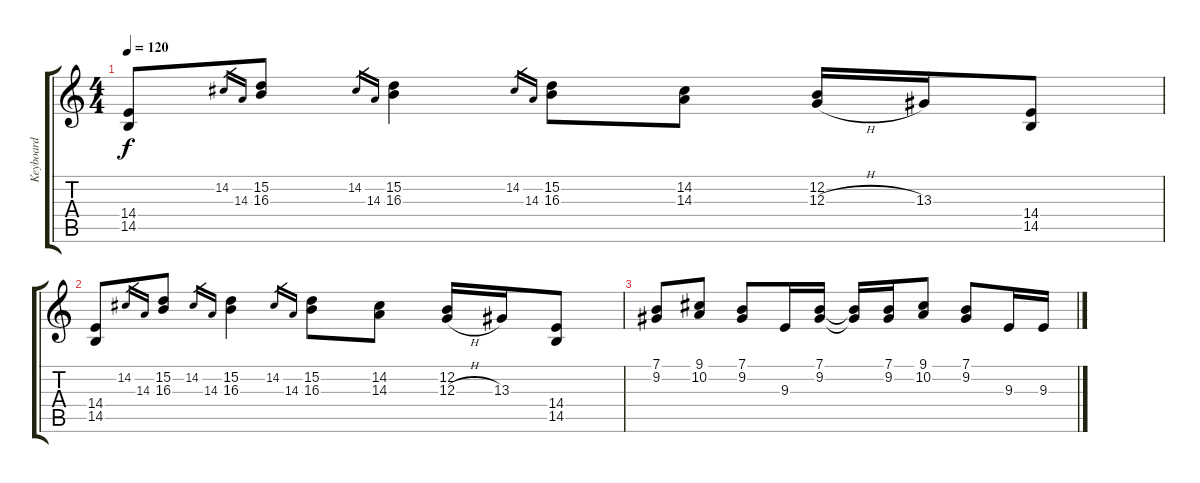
\track ("Keyboard" "Keyboard") {instrument electricgrandpiano}
\staff {score tabs}
\tuning (E4 B3 G3 D3 A2 E2) {hide}
\ts (4 4)
\tempo 120
\clef g2
\ks c
(14.4 14.5).8{dy f} 14.2.16{gr} 14.3.16{gr} (15.2 16.3).8 14.2.16{gr} 14.3.16{gr} (15.2 16.3).4 14.2.16{gr} 14.3.16{gr} (15.2 16.3).8 (14.2 14.3).8 (12.2 12.3{h}).16 13.3.16 (14.4 14.5).8 |
(14.4 14.5).8{volume 0} 14.2.16{gr} 14.3.16{gr} (15.2 16.3).8 14.2.16{gr} 14.3.16{gr} (15.2 16.3).4 14.2.16{gr} 14.3.16{gr} (15.2 16.3).8 (14.2 14.3).8 (12.2 12.3{h}).16 13.3.16 (14.4 14.5).8 |
(7.1 9.2).8 (9.1 10.2).8 (7.1 9.2).8 9.3.16 (7.1 9.2).16 (7.1{t} 9.2{t}).16 (7.1 9.2).16 (9.1 10.2).8 (7.1 9.2).8 9.3.16 9.3.16
